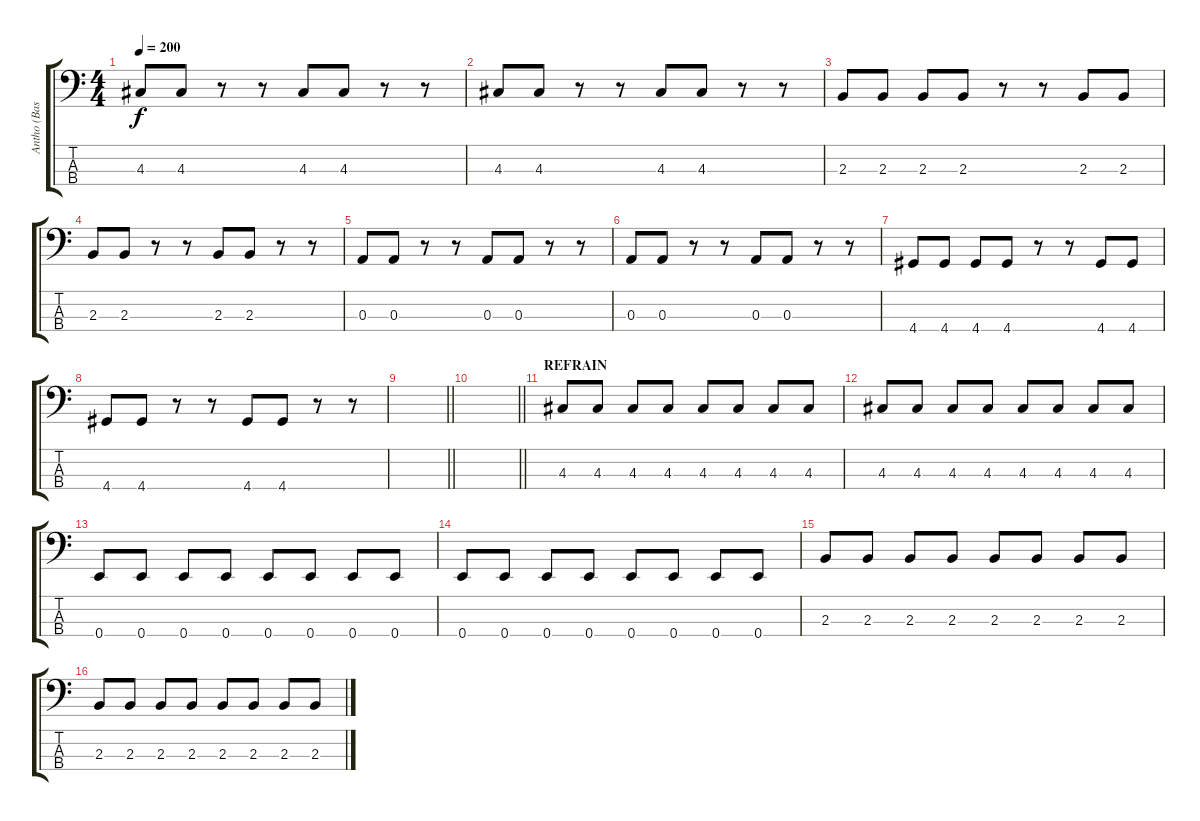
\track ("Antho (Basse)" "Antho (Bas") {instrument electricbassfinger}
\staff {score tabs}
\tuning (G2 D2 A1 E1) {hide}
\ts (4 4)
\tempo 200
\clef f4
\ks c
4.3.8{dy f} 4.3.8 r.8 r.8 4.3.8 4.3.8 r.8 r.8 |
4.3.8 4.3.8 r.8 r.8 4.3.8 4.3.8 r.8 r.8 |
2.3.8 2.3.8 2.3.8 2.3.8 r.8 r.8 2.3.8 2.3.8 |
2.3.8 2.3.8 r.8 r.8 2.3.8 2.3.8 r.8 r.8 |
0.3.8 0.3.8 r.8 r.8 0.3.8 0.3.8 r.8 r.8 |
0.3.8 0.3.8 r.8 r.8 0.3.8 0.3.8 r.8 r.8 |
4.4.8 4.4.8 4.4.8 4.4.8 r.8 r.8 4.4.8 4.4.8 |
4.4.8 4.4.8 r.8 r.8 4.4.8 4.4.8 r.8 r.8 |
\barLineRight lightlight
|
\barLineRight lightlight
|
\section ("" "REFRAIN")
4.3.8 4.3.8 4.3.8 4.3.8 4.3.8 4.3.8 4.3.8 4.3.8 |
4.3.8 4.3.8 4.3.8 4.3.8 4.3.8 4.3.8 4.3.8 4.3.8 |
0.4.8 0.4.8 0.4.8 0.4.8 0.4.8 0.4.8 0.4.8 0.4.8 |
0.4.8 0.4.8 0.4.8 0.4.8 0.4.8 0.4.8 0.4.8 0.4.8 |
2.3.8 2.3.8 2.3.8 2.3.8 2.3.8 2.3.8 2.3.8 2.3.8 |
2.3.8 2.3.8 2.3.8 2.3.8 2.3.8 2.3.8 2.3.8 2.3.8
